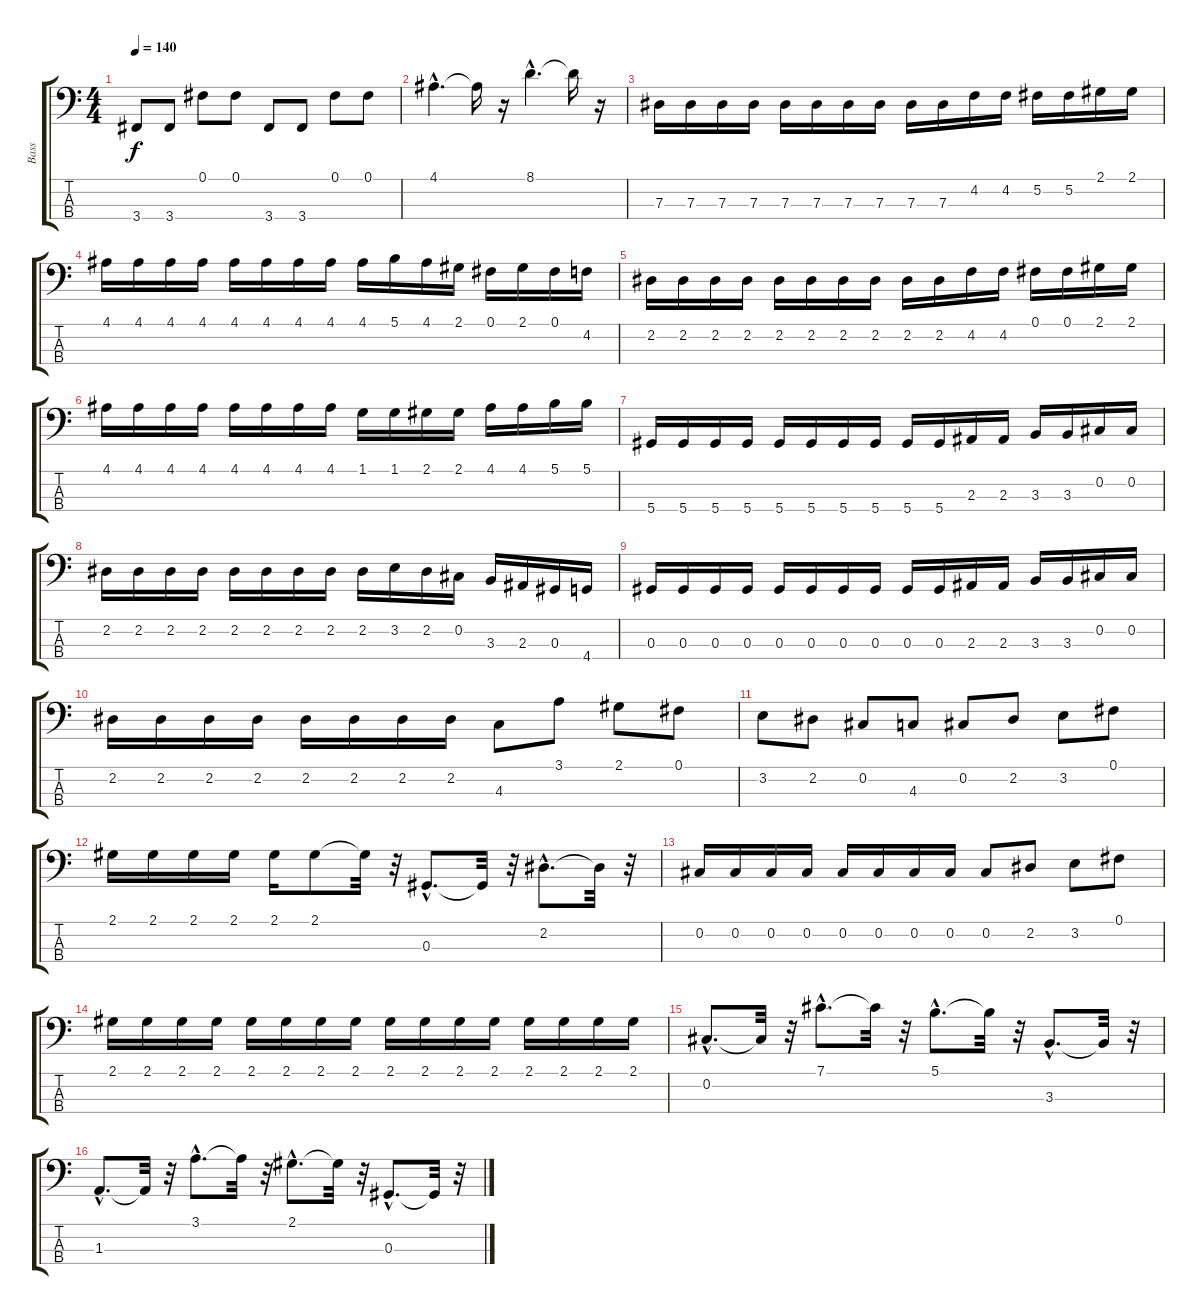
\track ("Bass" "Bass") {instrument electricbassfinger}
\staff {score tabs}
\tuning (Gb2 Db2 Ab1 Eb1) {hide}
\ts (4 4)
\tempo 140
\clef f4
\ks c
3.4.8{dy f} 3.4.8 0.1.8 0.1.8 3.4.8 3.4.8 0.1.8 0.1.8 |
4.1{hac}.4{d} 4.1{t}.16 r.16 8.1{hac}.4{d} 8.1{t}.16 r.16 |
7.3.16 7.3.16 7.3.16 7.3.16 7.3.16 7.3.16 7.3.16 7.3.16 7.3.16 7.3.16 4.2.16 4.2.16 5.2.16 5.2.16 2.1.16 2.1.16 |
4.1.16 4.1.16 4.1.16 4.1.16 4.1.16 4.1.16 4.1.16 4.1.16 4.1.16 5.1.16 4.1.16 2.1.16 0.1.16 2.1.16 0.1.16 4.2.16 |
2.2.16 2.2.16 2.2.16 2.2.16 2.2.16 2.2.16 2.2.16 2.2.16 2.2.16 2.2.16 4.2.16 4.2.16 0.1.16 0.1.16 2.1.16 2.1.16 |
4.1.16 4.1.16 4.1.16 4.1.16 4.1.16 4.1.16 4.1.16 4.1.16 1.1.16 1.1.16 2.1.16 2.1.16 4.1.16 4.1.16 5.1.16 5.1.16 |
5.4.16 5.4.16 5.4.16 5.4.16 5.4.16 5.4.16 5.4.16 5.4.16 5.4.16 5.4.16 2.3.16 2.3.16 3.3.16 3.3.16 0.2.16 0.2.16 |
2.2.16 2.2.16 2.2.16 2.2.16 2.2.16 2.2.16 2.2.16 2.2.16 2.2.16 3.2.16 2.2.16 0.2.16 3.3.16 2.3.16 0.3.16 4.4.16 |
0.3.16 0.3.16 0.3.16 0.3.16 0.3.16 0.3.16 0.3.16 0.3.16 0.3.16 0.3.16 2.3.16 2.3.16 3.3.16 3.3.16 0.2.16 0.2.16 |
2.2.16 2.2.16 2.2.16 2.2.16 2.2.16 2.2.16 2.2.16 2.2.16 4.3.8 3.1.8 2.1.8 0.1.8 |
3.2.8 2.2.8 0.2.8 4.3.8 0.2.8 2.2.8 3.2.8 0.1.8 |
2.1.16 2.1.16 2.1.16 2.1.16 2.1.16 2.1.8 2.1{t}.32 r.32 0.3{hac}.8{d} 0.3{t}.32 r.32 2.2{hac}.8{d} 2.2{t}.32 r.32 |
0.2.16 0.2.16 0.2.16 0.2.16 0.2.16 0.2.16 0.2.16 0.2.16 0.2.8 2.2.8 3.2.8 0.1.8 |
2.1.16 2.1.16 2.1.16 2.1.16 2.1.16 2.1.16 2.1.16 2.1.16 2.1.16 2.1.16 2.1.16 2.1.16 2.1.16 2.1.16 2.1.16 2.1.16 |
0.2{hac}.8{d} 0.2{t}.32 r.32 7.1{hac}.8{d} 7.1{t}.32 r.32 5.1{hac}.8{d} 5.1{t}.32 r.32 3.3{hac}.8{d} 3.3{t}.32 r.32 |
1.3{hac}.8{d} 1.3{t}.32 r.32 3.1{hac}.8{d} 3.1{t}.32 r.32 2.1{hac}.8{d} 2.1{t}.32 r.32 0.3{hac}.8{d} 0.3{t}.32 r.32
